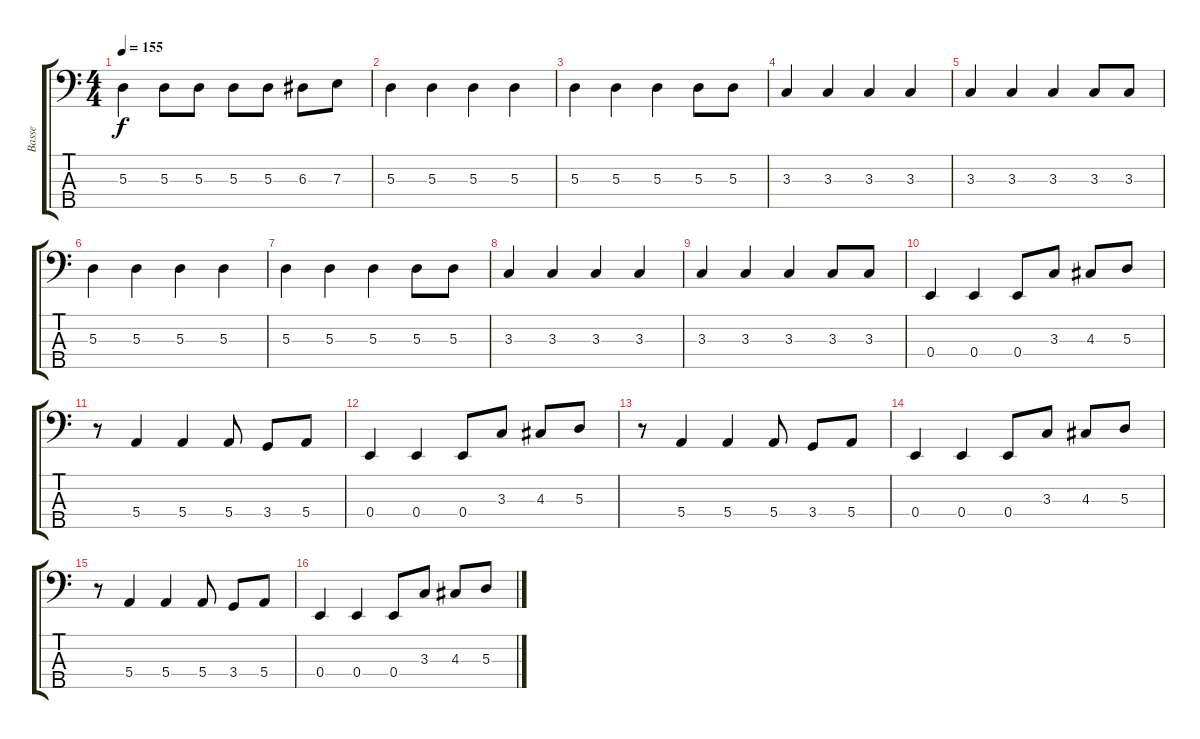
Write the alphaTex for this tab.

\track ("Basse" "Basse") {instrument electricbasspick}
\staff {score tabs}
\tuning (G2 D2 A1 E1 B0) {hide}
\ts (4 4)
\tempo 155
\clef f4
\ks c
5.3.4{dy f} 5.3.8 5.3.8 5.3.8 5.3.8 6.3.8 7.3.8 |
5.3.4 5.3.4 5.3.4 5.3.4 |
5.3.4 5.3.4 5.3.4 5.3.8 5.3.8 |
3.3.4 3.3.4 3.3.4 3.3.4 |
3.3.4 3.3.4 3.3.4 3.3.8 3.3.8 |
5.3.4 5.3.4 5.3.4 5.3.4 |
5.3.4 5.3.4 5.3.4 5.3.8 5.3.8 |
3.3.4 3.3.4 3.3.4 3.3.4 |
3.3.4 3.3.4 3.3.4 3.3.8 3.3.8 |
0.4.4 0.4.4 0.4.8 3.3.8 4.3.8 5.3.8 |
r.8 5.4.4 5.4.4 5.4.8 3.4.8 5.4.8 |
0.4.4 0.4.4 0.4.8 3.3.8 4.3.8 5.3.8 |
r.8 5.4.4 5.4.4 5.4.8 3.4.8 5.4.8 |
0.4.4 0.4.4 0.4.8 3.3.8 4.3.8 5.3.8 |
r.8 5.4.4 5.4.4 5.4.8 3.4.8 5.4.8 |
0.4.4 0.4.4 0.4.8 3.3.8 4.3.8 5.3.8
